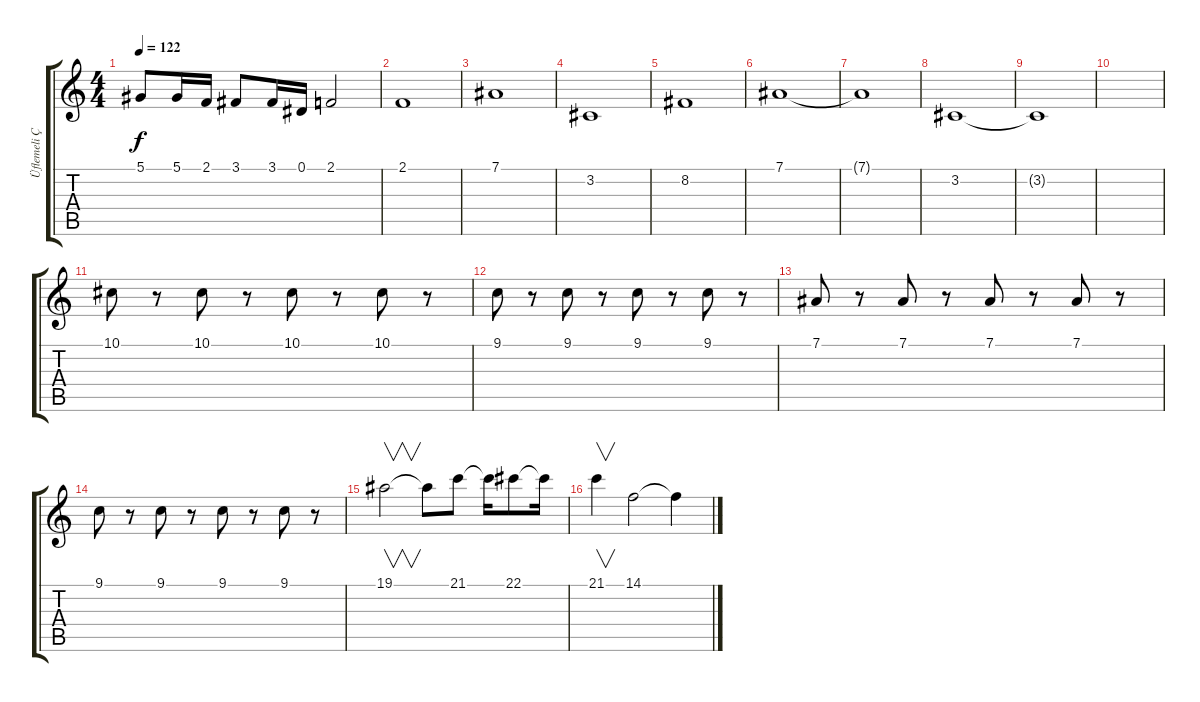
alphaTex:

\track ("Üflemeli Çalgılar-1" "Üflemeli Ç") {instrument tuba}
\staff {score tabs}
\tuning (Eb4 Bb3 Gb3 Db3 Ab2 Eb2) {hide}
\ts (4 4)
\tempo 122
\clef g2
\ks c
5.1.8{dy f} 5.1.16 2.1.16 3.1.8 3.1.16 0.1.16 2.1.2 |
2.1.1{volume 14} |
7.1.1 |
3.2.1 |
8.2.1 |
7.1.1 |
7.1{t}.1 |
3.2.1 |
3.2{t}.1 |
|
10.1.8 r.8 10.1.8 r.8 10.1.8 r.8 10.1.8 r.8 |
9.1.8 r.8 9.1.8 r.8 9.1.8 r.8 9.1.8 r.8 |
7.1.8 r.8 7.1.8 r.8 7.1.8 r.8 7.1.8 r.8 |
9.1.8 r.8 9.1.8 r.8 9.1.8 r.8 9.1.8 r.8 |
19.1.2{v volume 4} 19.1{t}.8 21.1.8 21.1{t}.16 22.1.8 22.1{t}.16 |
21.1.4{v} 14.1.2 14.1{t}.4
